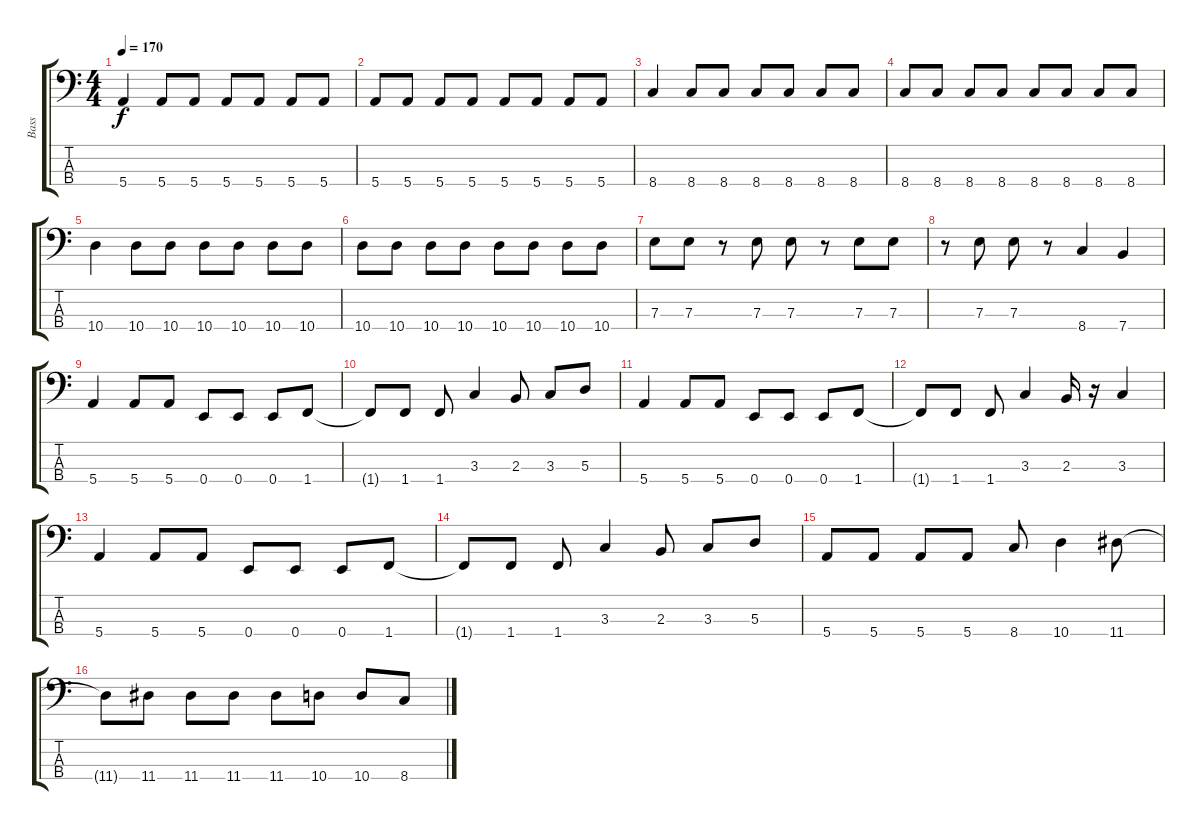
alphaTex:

\track ("Bass" "Bass") {instrument electricbasspick}
\staff {score tabs}
\tuning (G2 D2 A1 E1) {hide}
\ts (4 4)
\tempo 170
\clef f4
\ks c
5.4.4{dy f} 5.4.8 5.4.8 5.4.8 5.4.8 5.4.8 5.4.8 |
5.4.8 5.4.8 5.4.8 5.4.8 5.4.8 5.4.8 5.4.8 5.4.8 |
8.4.4 8.4.8 8.4.8 8.4.8 8.4.8 8.4.8 8.4.8 |
8.4.8 8.4.8 8.4.8 8.4.8 8.4.8 8.4.8 8.4.8 8.4.8 |
10.4.4 10.4.8 10.4.8 10.4.8 10.4.8 10.4.8 10.4.8 |
10.4.8 10.4.8 10.4.8 10.4.8 10.4.8 10.4.8 10.4.8 10.4.8 |
7.3.8 7.3.8 r.8 7.3.8 7.3.8 r.8 7.3.8 7.3.8 |
r.8 7.3.8 7.3.8 r.8 8.4.4 7.4.4 |
5.4.4 5.4.8 5.4.8 0.4.8 0.4.8 0.4.8 1.4.8 |
1.4{t}.8 1.4.8 1.4.8 3.3.4 2.3.8 3.3.8 5.3.8 |
5.4.4 5.4.8 5.4.8 0.4.8 0.4.8 0.4.8 1.4.8 |
1.4{t}.8 1.4.8 1.4.8 3.3.4 2.3.16 r.16 3.3.4 |
5.4.4 5.4.8 5.4.8 0.4.8 0.4.8 0.4.8 1.4.8 |
1.4{t}.8 1.4.8 1.4.8 3.3.4 2.3.8 3.3.8 5.3.8 |
5.4.8 5.4.8 5.4.8 5.4.8 8.4.8 10.4.4 11.4.8 |
11.4{t}.8 11.4.8 11.4.8 11.4.8 11.4.8 10.4.8 10.4.8 8.4.8
